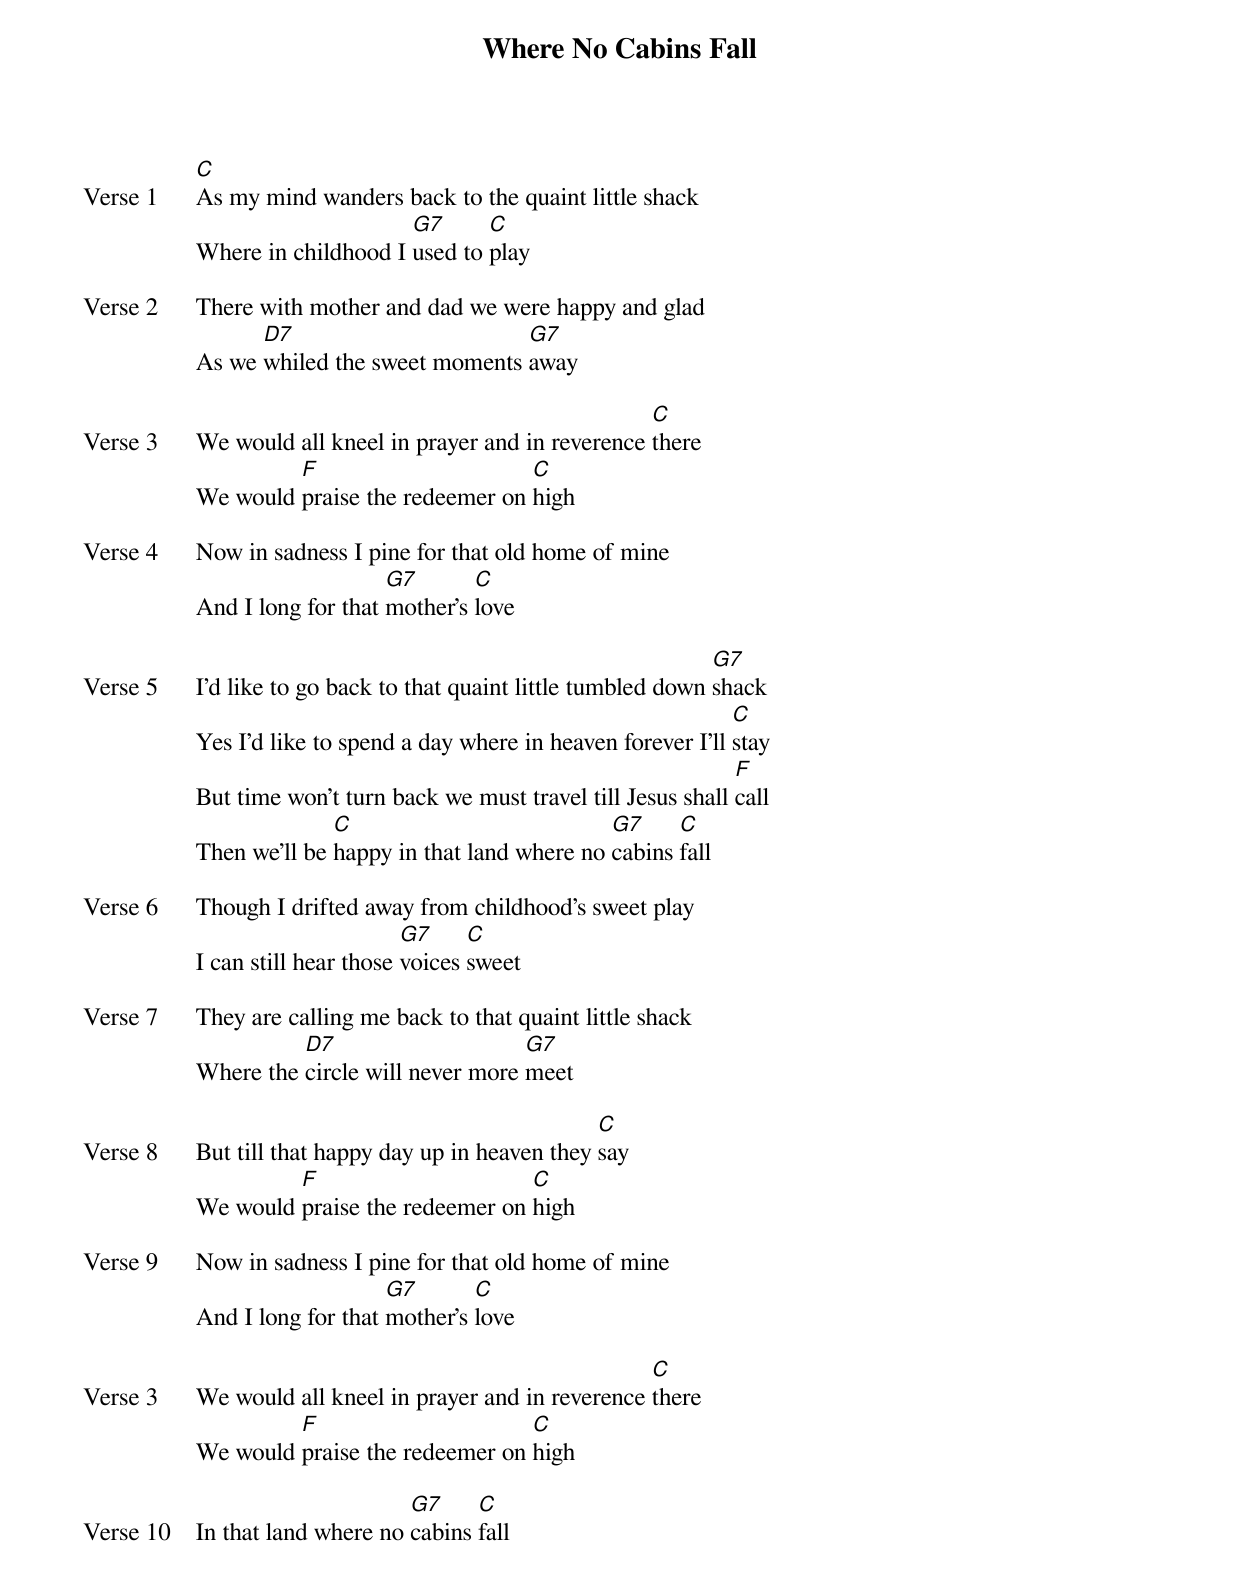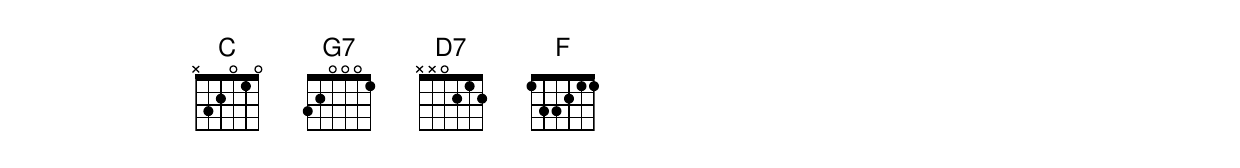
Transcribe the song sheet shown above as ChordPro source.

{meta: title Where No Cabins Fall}
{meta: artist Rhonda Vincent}
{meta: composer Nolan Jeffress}
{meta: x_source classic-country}
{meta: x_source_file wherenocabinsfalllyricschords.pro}
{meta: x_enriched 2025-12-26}

{start_of_verse: Verse 1}
[C]As my mind wanders back to the quaint little shack
Where in childhood I [G7]used to [C]play
{end_of_verse}

{start_of_verse: Verse 2}
There with mother and dad we were happy and glad
As we [D7]whiled the sweet moments [G7]away
{end_of_verse}

{start_of_verse: Verse 3}
We would all kneel in prayer and in reverence [C]there
We would [F]praise the redeemer on [C]high
{end_of_verse}

{start_of_verse: Verse 4}
Now in sadness I pine for that old home of mine
And I long for that [G7]mother’s [C]love
{end_of_verse}

{start_of_verse: Verse 5}
I’d like to go back to that quaint little tumbled down [G7]shack
Yes I’d like to spend a day where in heaven forever I’ll [C]stay
But time won’t turn back we must travel till Jesus shall [F]call
Then we’ll be [C]happy in that land where no [G7]cabins [C]fall
{end_of_verse}

{start_of_verse: Verse 6}
Though I drifted away from childhood’s sweet play
I can still hear those [G7]voices [C]sweet
{end_of_verse}

{start_of_verse: Verse 7}
They are calling me back to that quaint little shack
Where the [D7]circle will never more [G7]meet
{end_of_verse}

{start_of_verse: Verse 8}
But till that happy day up in heaven they [C]say
We would [F]praise the redeemer on [C]high
{end_of_verse}

{start_of_verse: Verse 9}
Now in sadness I pine for that old home of mine
And I long for that [G7]mother’s [C]love
{end_of_verse}

{start_of_verse: Verse 3}
We would all kneel in prayer and in reverence [C]there
We would [F]praise the redeemer on [C]high
{end_of_verse}

{start_of_verse: Verse 10}
In that land where no [G7]cabins [C]fall
{end_of_verse}
